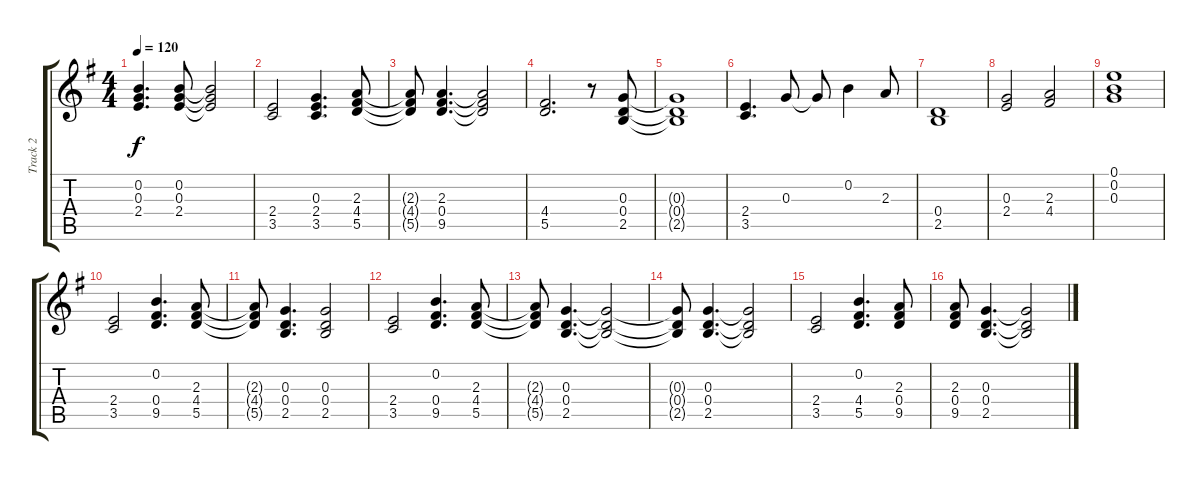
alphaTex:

\track ("Track 2" "Track 2") {instrument acousticguitarsteel}
\staff {score tabs}
\tuning (E4 B3 G3 D3 A2 E2) {hide}
\ts (4 4)
\tempo 120
\clef g2
\ks g
(0.2 0.3 2.4).4{d dy f} (0.2 0.3 2.4).8 (0.2{t} 0.3{t} 2.4{t}).2 |
(2.4 3.5).2 (0.3 2.4 3.5).4{d} (2.3 4.4 5.5).8 |
(2.3{t} 4.4{t} 5.5{t}).8 (2.3 0.4 9.5).4{d} (2.3{t} 0.4{t} 9.5{t}).2 |
(4.4 5.5).2{d} r.8 (0.3 0.4 2.5).8 |
(0.3{t} 0.4{t} 2.5{t}).1 |
(2.4 3.5).4{d} 0.3.8 0.3{t}.8 0.2.4 2.3.8 |
(0.4 2.5).1 |
(0.3 2.4).2 (2.3 4.4).2 |
(0.1 0.2 0.3).1 |
(2.4 3.5).2 (0.2 0.4 9.5).4{d} (2.3 4.4 5.5).8 |
(2.3{t} 4.4{t} 5.5{t}).8 (0.3 0.4 2.5).4{d} (0.3 0.4 2.5).2 |
(2.4 3.5).2 (0.2 0.4 9.5).4{d} (2.3 4.4 5.5).8 |
(2.3{t} 4.4{t} 5.5{t}).8 (0.3 0.4 2.5).4{d} (0.3{t} 0.4{t} 2.5{t}).2 |
(0.3{t} 0.4{t} 2.5{t}).8 (0.3 0.4 2.5).4{d} (0.3{t} 0.4{t} 2.5{t}).2 |
(2.4 3.5).2 (0.2 4.4 5.5).4{d} (2.3 0.4 9.5).8 |
(2.3 0.4 9.5).8 (0.3 0.4 2.5).4{d} (0.3{t} 0.4{t} 2.5{t}).2
